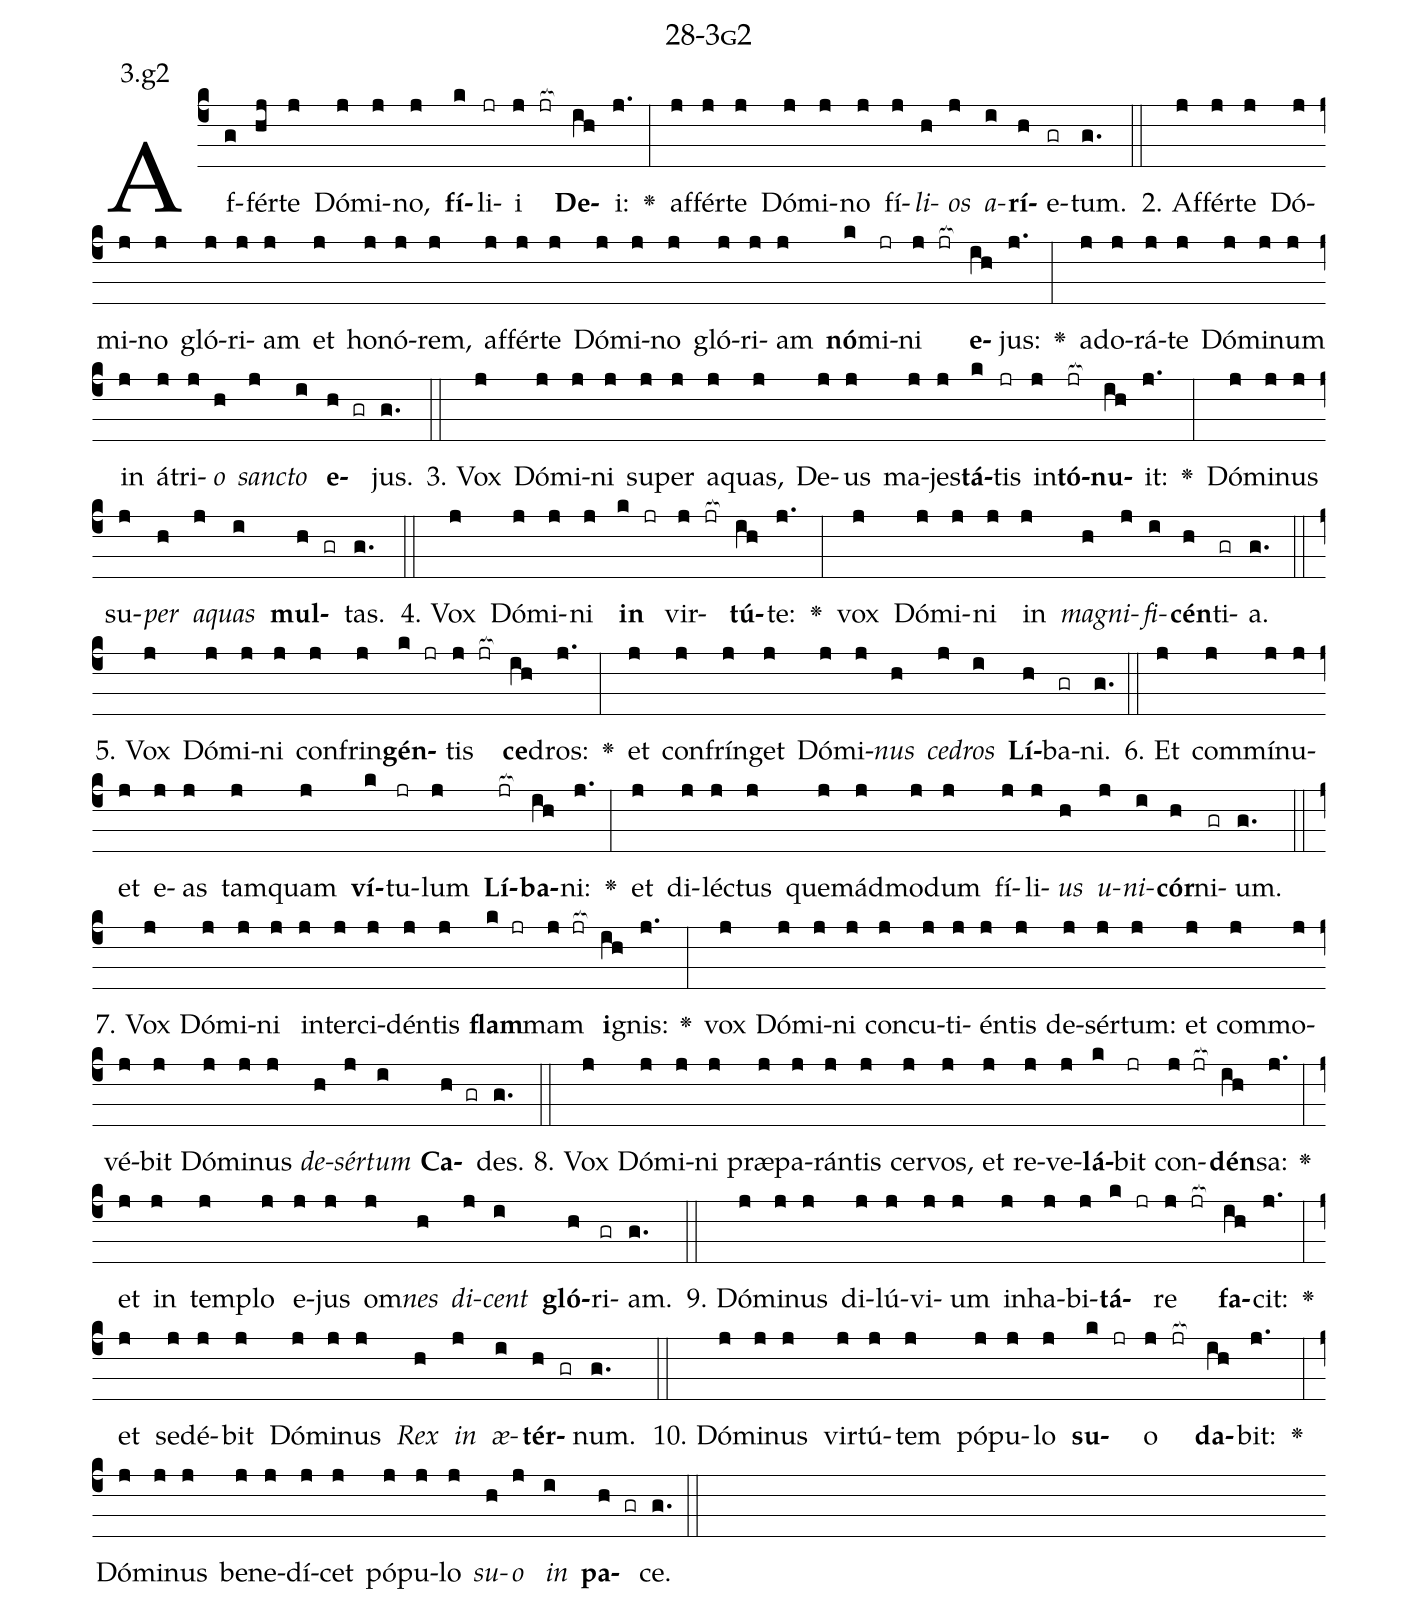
name: 28-3g2;
annotation: 3.g2;
%%
(c4)Af(g)fér(hj)te(j) Dó(j)mi(j)no,(j) <b>fí</b>(k)li(jr)i(j jr[ocb:1{]) <b>De</b>(ih[ocb:0}])i:(j.) <v>\greheightstar</v>(:) af(j)fér(j)te(j) Dó(j)mi(j)no(j) fí(j)<i>li</i>(h)<i>os</i>(j) <i>a</i>(i)<b>rí</b>(h)e(gr)tum.(g.) (::)
2. Af(j)fér(j)te(j) Dó(j)mi(j)no(j) gló(j)ri(j)am(j) et(j) ho(j)nó(j)rem,(j) af(j)fér(j)te(j) Dó(j)mi(j)no(j) gló(j)ri(j)am(j) <b>nó</b>(k)mi(jr)ni(j jr[ocb:1{]) <b>e</b>(ih[ocb:0}])jus:(j.) <v>\greheightstar</v>(:) ad(j)o(j)rá(j)te(j) Dó(j)mi(j)num(j) in(j) á(j)tri(j)<i>o</i>(h) <i>sanc</i>(j)<i>to</i>(i) <b>e</b>(h gr)jus.(g.) (::)
3. Vox(j) Dó(j)mi(j)ni(j) su(j)per(j) a(j)quas,(j) De(j)us(j) ma(j)jes(j)<b>tá</b>(k)tis(jr) in(j)<b>tó</b>(jr[ocb:1{])<b>nu</b>(ih[ocb:0}])it:(j.) <v>\greheightstar</v>(:) Dó(j)mi(j)nus(j) su(j)<i>per</i>(h) <i>a</i>(j)<i>quas</i>(i) <b>mul</b>(h gr)tas.(g.) (::)
4. Vox(j) Dó(j)mi(j)ni(j) <b>in</b>(k jr) vir(j jr[ocb:1{])<b>tú</b>(ih[ocb:0}])te:(j.) <v>\greheightstar</v>(:) vox(j) Dó(j)mi(j)ni(j) in(j) <i>ma</i>(h)<i>gni</i>(j)<i>fi</i>(i)<b>cén</b>(h)ti(gr)a.(g.) (::)
5. Vox(j) Dó(j)mi(j)ni(j) con(j)frin(j)<b>gén</b>(k jr)tis(j jr[ocb:1{]) <b>ce</b>(ih[ocb:0}])dros:(j.) <v>\greheightstar</v>(:) et(j) con(j)frín(j)get(j) Dó(j)mi(j)<i>nus</i>(h) <i>ce</i>(j)<i>dros</i>(i) <b>Lí</b>(h)ba(gr)ni.(g.) (::)
6. Et(j) com(j)mí(j)nu(j)et(j) e(j)as(j) tam(j)quam(j) <b>ví</b>(k)tu(jr)lum(j) <b>Lí</b>(jr[ocb:1{])<b>ba</b>(ih[ocb:0}])ni:(j.) <v>\greheightstar</v>(:) et(j) di(j)léc(j)tus(j) quem(j)ád(j)mo(j)dum(j) fí(j)li(j)<i>us</i>(h) <i>u</i>(j)<i>ni</i>(i)<b>cór</b>(h)ni(gr)um.(g.) (::)
7. Vox(j) Dó(j)mi(j)ni(j) in(j)ter(j)ci(j)dén(j)tis(j) <b>flam</b>(k jr)mam(j jr[ocb:1{]) <b>i</b>(ih[ocb:0}])gnis:(j.) <v>\greheightstar</v>(:) vox(j) Dó(j)mi(j)ni(j) con(j)cu(j)ti(j)én(j)tis(j) de(j)sér(j)tum:(j) et(j) com(j)mo(j)vé(j)bit(j) Dó(j)mi(j)nus(j) <i>de</i>(h)<i>sér</i>(j)<i>tum</i>(i) <b>Ca</b>(h gr)des.(g.) (::)
8. Vox(j) Dó(j)mi(j)ni(j) præ(j)pa(j)rán(j)tis(j) cer(j)vos,(j) et(j) re(j)ve(j)<b>lá</b>(k)bit(jr) con(j jr[ocb:1{])<b>dén</b>(ih[ocb:0}])sa:(j.) <v>\greheightstar</v>(:) et(j) in(j) tem(j)plo(j) e(j)jus(j) om(j)<i>nes</i>(h) <i>di</i>(j)<i>cent</i>(i) <b>gló</b>(h)ri(gr)am.(g.) (::)
9. Dó(j)mi(j)nus(j) di(j)lú(j)vi(j)um(j) in(j)ha(j)bi(j)<b>tá</b>(k jr)re(j jr[ocb:1{]) <b>fa</b>(ih[ocb:0}])cit:(j.) <v>\greheightstar</v>(:) et(j) se(j)dé(j)bit(j) Dó(j)mi(j)nus(j) <i>Rex</i>(h) <i>in</i>(j) <i>æ</i>(i)<b>tér</b>(h gr)num.(g.) (::)
10. Dó(j)mi(j)nus(j) vir(j)tú(j)tem(j) pó(j)pu(j)lo(j) <b>su</b>(k jr)o(j jr[ocb:1{]) <b>da</b>(ih[ocb:0}])bit:(j.) <v>\greheightstar</v>(:) Dó(j)mi(j)nus(j) be(j)ne(j)dí(j)cet(j) pó(j)pu(j)lo(j) <i>su</i>(h)<i>o</i>(j) <i>in</i>(i) <b>pa</b>(h gr)ce.(g.) (::)
